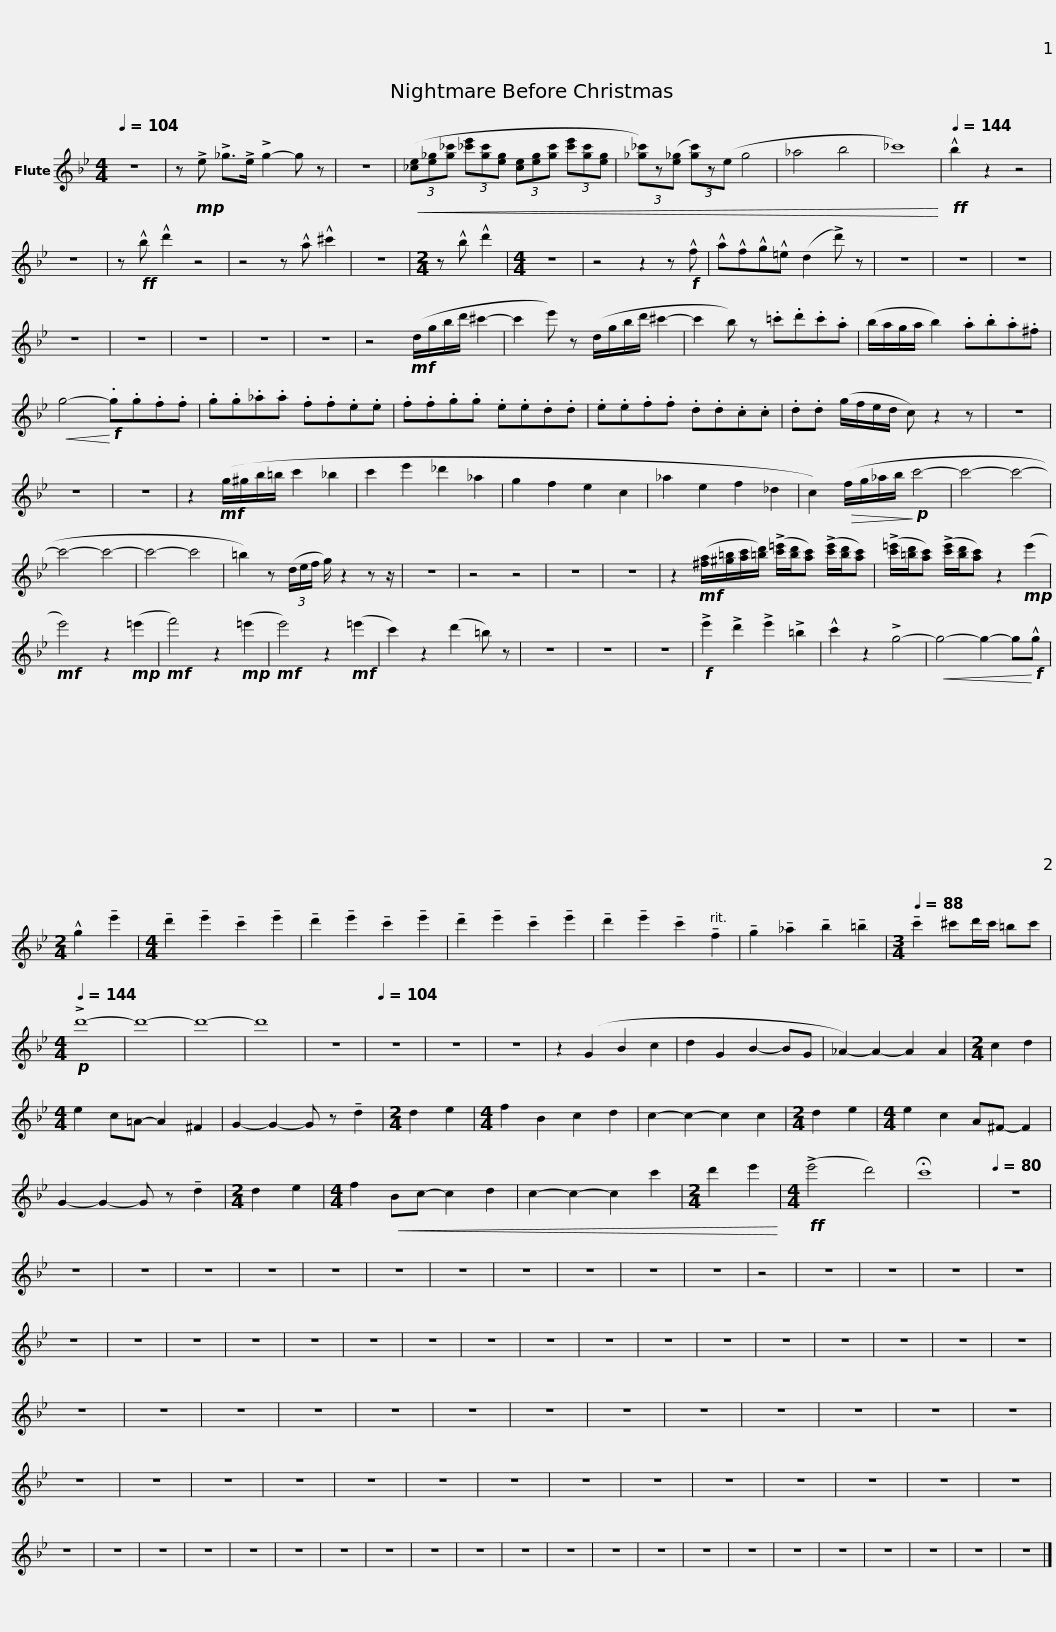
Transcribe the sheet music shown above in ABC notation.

X:1
L:1/8
Q:1/4=104
M:4/4
I:linebreak $
K:Bb
V:1 treble
V:1
 z8 | z!mp! !>!e !>!_g>!>!e !>!g2- g z | z8 |!<(! (3([_ce][e_g][g_c'] (3[_c'e'][gc'][eg] (3[ce][eg][gc'] (3[c'e'][gc'][eg] | (3[_g_c'])z([e_g] (3[gc'])z(e g4 | %5
 _a4 b4 | _c'8)!<)! |$!ff![Q:1/4=144] !^!b2 z2 z4 | z8 | z!ff! !^!b !^!d'2 z4 | %10
 z4 z !^!a !^!^c'2 | z8 |[M:2/4] z !^!b !^!d'2 |[M:4/4] z8 | z4 z2 z!f! !^!f | %15
 !^!a!^!f!^!g!^!=e (d2 !>!d') z | z8 | z8 | z8 | z8 | %20
 z8 | z8 | z8 | z8 |$ z4!mf! (d/g/b/d'/ ^c'2- | %25
 c'2 e') z (d/g/b/d'/ ^c'2- | c'2 b) z .=c'.d'.c'.a | (b/a/g/a/ b2) .a.b.a.^f |!<(! g4-!<)!!f! .g.g.f.f |$ .g.g._a.a .f.f.e.e | %30
 .f.f.g.g .e.e.d.d | .e.e.f.f .d.d.c.c | .d.d (g/f/e/d/ c) z2 z | z8 | z8 | %35
 z8 |$ z2!mf! (g/^g/b/=b/ c'2 _b2 | c'2 e'2 _d'2 _a2 | g2 f2 e2 c2 | _a2 e2 f2 _d2 | %40
 c2)!>(! (f/g/_a/b/!>)!!p! c'4- | c'4- c'4- | c'4- c'4- | c'4- c'4 |$ =b2) z (3(d/e/f/ g/) z2 z z/ | %45
 z8 | z4 z4 | z8 | z8 | z2!mf! ([^fa]/[^g=b]/[ac']/[=bd']/) (!>![c'=e']/[bd']/[ac']) (!>![c'e']/[bd']/[ac']) | %50
 (!>![c'=e']/[=bd']/[ac']) (!>![c'e']/[bd']/[ac']) z2!mp! (e'2 |$!mf! e'4) z2!mp! (=e'2 |!mf! f'4) z2!mp! (=e'2 |!mf! e'4) z2!mf! (=e'2 | c'2) z2 (d'2 =b) z | %55
 z8 | z8 | z8 |!f! !>!e'2 !>!d'2 !>!e'2 !>!=b2 | !^!c'2 z2 !>!g4- | %60
!<(! g4- g2- g!<)!!f!!^!g |[M:2/4] !^!g2 !tenuto!e'2 |[M:4/4] !tenuto!d'2 !tenuto!e'2 !tenuto!c'2 !tenuto!e'2 |$ !tenuto!d'2 !tenuto!e'2 !tenuto!c'2 !tenuto!e'2 | !tenuto!d'2 !tenuto!e'2 !tenuto!c'2 !tenuto!e'2 | %65
 !tenuto!d'2 !tenuto!e'2 !tenuto!c'2 !tenuto!f2 | !tenuto!g2 !tenuto!_a2 !tenuto!b2 !tenuto!=b2 |[M:3/4][Q:1/4=88] !tenuto!c'2 ^c'd'/c'/ =bc' |[M:4/4]!p![Q:1/4=144] !>!d'8- | d'8- | %70
 d'8- | d'8 | z8 |$[Q:1/4=104] z8 | z8 | %75
 z8 | z2 (G2 B2 c2 | d2 G2 B2- BG | _A2-) A2- A2 A2 |[M:2/4] c2 d2 | %80
[M:4/4] e2 c=A- A2 ^F2 | G2- G2- G z !tenuto!d2 |[M:2/4] d2 e2 |[M:4/4] f2 B2 c2 d2 |$ c2- c2- c2 c2 | %85
[M:2/4] d2 e2 |[M:4/4] e2 c2 A^F- F2 | G2- G2- G z !tenuto!d2 |[M:2/4] d2 e2 |[M:4/4] f2!<(! Bc- c2 d2 | %90
 c2- c2- c2 c'2 |[M:2/4] d'2 e'2!<)! |[M:4/4]!ff! (!>!e'4 d'4) | !fermata!c'8 |$[Q:1/4=80] z8 | %95
 z8 | z8 | z8 | z8 | z8 | %100
 z8 | z8 | z8 | z8 | z8 | %105
 z8 | z4 | z8 | z8 | z8 | %110
 z8 | z8 | z8 | z8 | z8 | %115
 z8 | z8 | z8 | z8 | z8 | %120
 z8 | z8 | z8 | z8 | z8 | %125
 z8 | z8 | z8 | z8 | z8 | %130
 z8 | z8 | z8 | z8 | z8 | %135
 z8 | z8 | z8 | z8 | z8 | %140
 z8 | z8 | z8 | z8 | z8 | %145
 z8 | z8 | z8 | z8 | z8 | %150
 z8 | z8 | z8 | z8 | z8 | %155
 z8 | z8 | z8 | z8 | z8 | %160
 z8 | z8 | z8 | z8 | z8 | %165
 z8 | z8 | z8 | z8 | z8 | %170
 z8 | z8 | z8 | z8 | z8 | %175
 z8 | z8 |] %177
